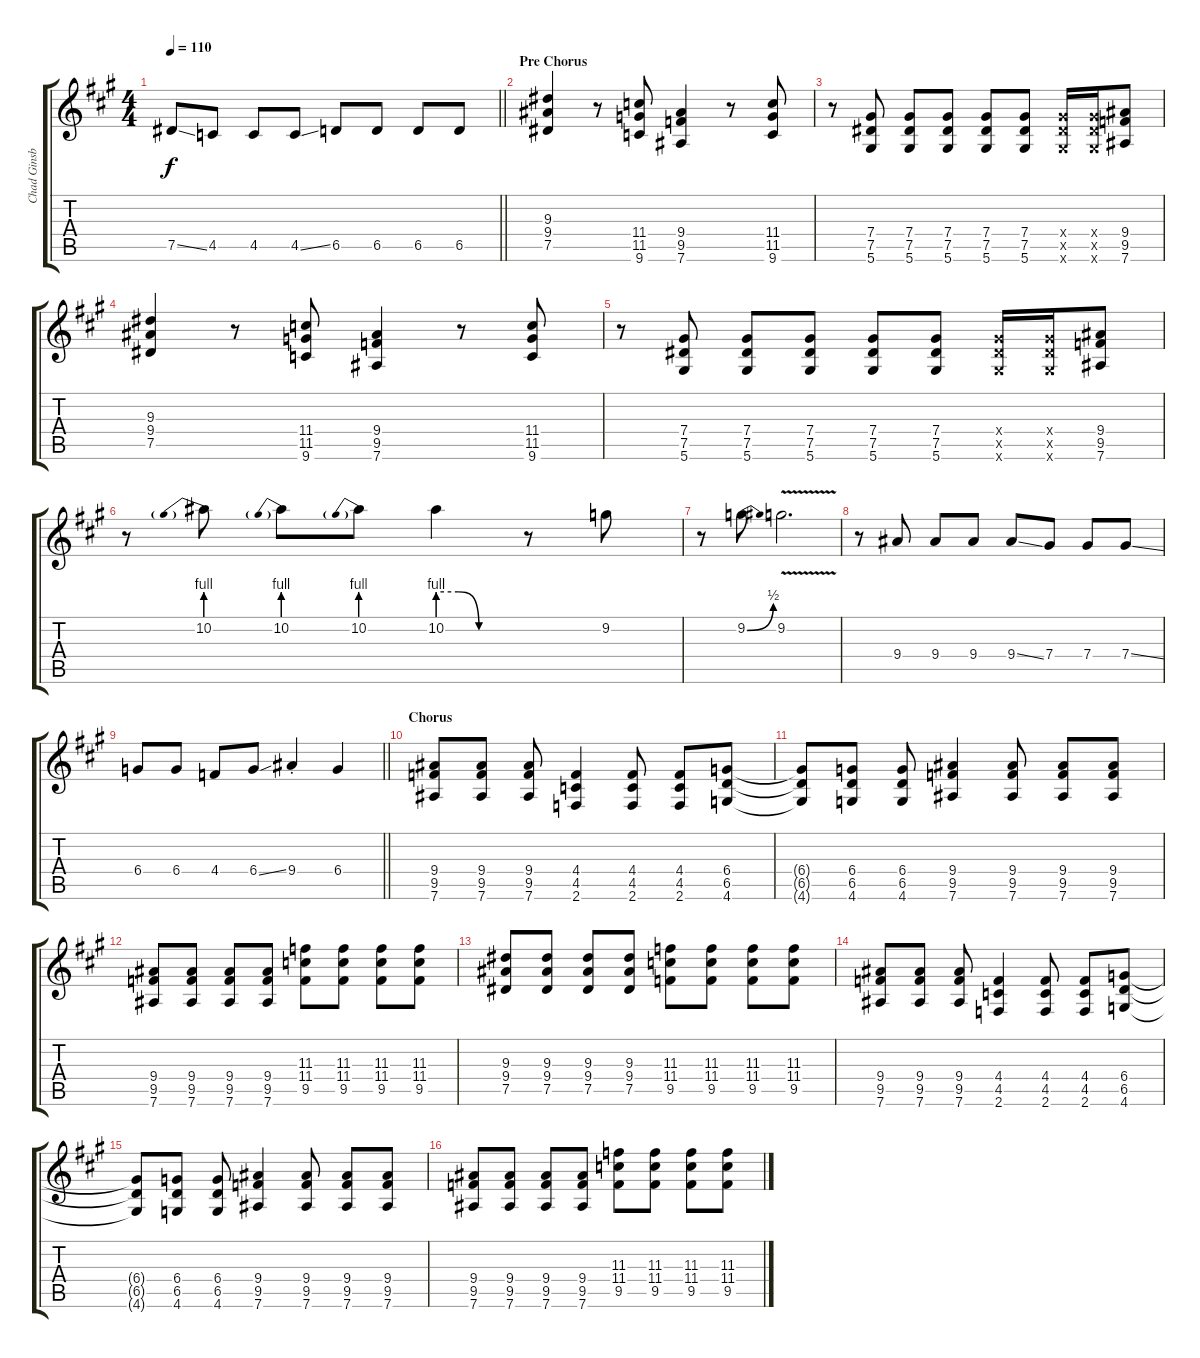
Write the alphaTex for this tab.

\track ("Chad Ginsburg" "Chad Ginsb") {instrument distortionguitar}
\staff {score tabs}
\tuning (Eb4 Bb3 Gb3 Db3 Ab2 Eb2) {hide}
\ts (4 4)
\tempo 110
\clef g2
\barLineRight lightlight
\ks a
7.5{ss}.8{dy f} 4.5.8 4.5.8 4.5{ss}.8 6.5.8 6.5.8 6.5.8 6.5.8 |
\section ("" "Pre Chorus")
(9.3 9.4 7.5).4{instrument distortionguitar} r.8 (11.4 11.5 9.6).8 (9.4 9.5 7.6).4 r.8 (11.4 11.5 9.6).8 |
r.8 (7.4 7.5 5.6).8 (7.4 7.5 5.6).8 (7.4 7.5 5.6).8 (7.4 7.5 5.6).8 (7.4 7.5 5.6).8 (7.4{x} 7.5{x} 5.6{x}).16 (7.4{x} 7.5{x} 5.6{x}).16 (9.4 9.5 7.6).8 |
(9.3 9.4 7.5).4 r.8 (11.4 11.5 9.6).8 (9.4 9.5 7.6).4 r.8 (11.4 11.5 9.6).8 |
r.8 (7.4 7.5 5.6).8 (7.4 7.5 5.6).8 (7.4 7.5 5.6).8 (7.4 7.5 5.6).8 (7.4 7.5 5.6).8 (7.4{x} 7.5{x} 5.6{x}).16 (7.4{x} 7.5{x} 5.6{x}).16 (9.4 9.5 7.6).8 |
r.8 10.2{be (prebend 0 4 60 4)}.8 10.2{be (prebend 0 4 60 4)}.8 10.2{be (prebend 0 4 60 4)}.8 10.2{be (custom 0 4 15 4 30 0 60 0)}.4 r.8 9.2.8 |
r.8 9.2{be (bend 0 0 60 2)}.8 9.2{v}.2{d} |
r.8 9.4.8 9.4.8 9.4.8 9.4{ss}.8 7.4.8 7.4.8 7.4{ss}.8 |
\barLineRight lightlight
6.4.8 6.4.8 4.4.8 6.4{ss}.8 9.4{st}.4 6.4.4 |
\section ("" "Chorus")
(9.4 9.5 7.6).8 (9.4 9.5 7.6).8 (9.4 9.5 7.6).8 (4.4 4.5 2.6).4 (4.4 4.5 2.6).8 (4.4 4.5 2.6).8 (6.4 6.5 4.6).8 |
(6.4{t} 6.5{t} 4.6{t}).8 (6.4 6.5 4.6).8 (6.4 6.5 4.6).8 (9.4 9.5 7.6).4 (9.4 9.5 7.6).8 (9.4 9.5 7.6).8 (9.4 9.5 7.6).8 |
(9.4 9.5 7.6).8 (9.4 9.5 7.6).8 (9.4 9.5 7.6).8 (9.4 9.5 7.6).8 (11.3 11.4 9.5).8 (11.3 11.4 9.5).8 (11.3 11.4 9.5).8 (11.3 11.4 9.5).8 |
(9.3 9.4 7.5).8 (9.3 9.4 7.5).8 (9.3 9.4 7.5).8 (9.3 9.4 7.5).8 (11.3 11.4 9.5).8 (11.3 11.4 9.5).8 (11.3 11.4 9.5).8 (11.3 11.4 9.5).8 |
(9.4 9.5 7.6).8 (9.4 9.5 7.6).8 (9.4 9.5 7.6).8 (4.4 4.5 2.6).4 (4.4 4.5 2.6).8 (4.4 4.5 2.6).8 (6.4 6.5 4.6).8 |
(6.4{t} 6.5{t} 4.6{t}).8 (6.4 6.5 4.6).8 (6.4 6.5 4.6).8 (9.4 9.5 7.6).4 (9.4 9.5 7.6).8 (9.4 9.5 7.6).8 (9.4 9.5 7.6).8 |
(9.4 9.5 7.6).8 (9.4 9.5 7.6).8 (9.4 9.5 7.6).8 (9.4 9.5 7.6).8 (11.3 11.4 9.5).8 (11.3 11.4 9.5).8 (11.3 11.4 9.5).8 (11.3 11.4 9.5).8
